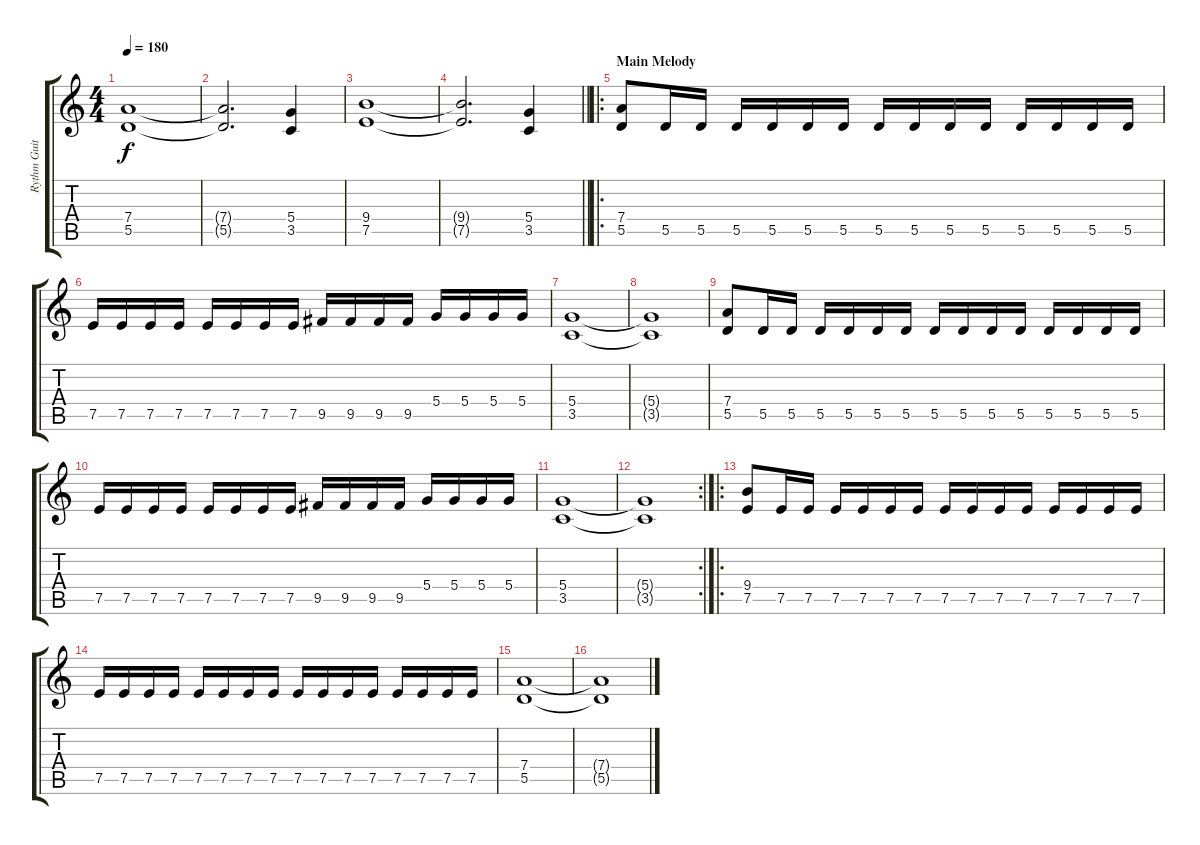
\track ("Rythm Guitar" "Rythm Guit") {instrument distortionguitar}
\staff {score tabs}
\tuning (E4 B3 G3 D3 A2 E2) {hide}
\ts (4 4)
\tempo 180
\clef g2
\ks c
(7.4 5.5).1{dy f} |
(7.4{t} 5.5{t}).2{d} (5.4 3.5).4 |
(9.4 7.5).1 |
\barLineRight lightlight
(9.4{t} 7.5{t}).2{d} (5.4 3.5).4 |
\ro
\section ("" "Main Melody")
(7.4 5.5).8 5.5.16 5.5.16 5.5.16 5.5.16 5.5.16 5.5.16 5.5.16 5.5.16 5.5.16 5.5.16 5.5.16 5.5.16 5.5.16 5.5.16 |
7.5.16 7.5.16 7.5.16 7.5.16 7.5.16 7.5.16 7.5.16 7.5.16 9.5.16 9.5.16 9.5.16 9.5.16 5.4.16 5.4.16 5.4.16 5.4.16 |
(5.4 3.5).1 |
(5.4{t} 3.5{t}).1 |
(7.4 5.5).8 5.5.16 5.5.16 5.5.16 5.5.16 5.5.16 5.5.16 5.5.16 5.5.16 5.5.16 5.5.16 5.5.16 5.5.16 5.5.16 5.5.16 |
7.5.16 7.5.16 7.5.16 7.5.16 7.5.16 7.5.16 7.5.16 7.5.16 9.5.16 9.5.16 9.5.16 9.5.16 5.4.16 5.4.16 5.4.16 5.4.16 |
(5.4 3.5).1 |
\rc 2
(5.4{t} 3.5{t}).1 |
\ro
(9.4 7.5).8 7.5.16 7.5.16 7.5.16 7.5.16 7.5.16 7.5.16 7.5.16 7.5.16 7.5.16 7.5.16 7.5.16 7.5.16 7.5.16 7.5.16 |
7.5.16 7.5.16 7.5.16 7.5.16 7.5.16 7.5.16 7.5.16 7.5.16 7.5.16 7.5.16 7.5.16 7.5.16 7.5.16 7.5.16 7.5.16 7.5.16 |
(7.4 5.5).1 |
(7.4{t} 5.5{t}).1
